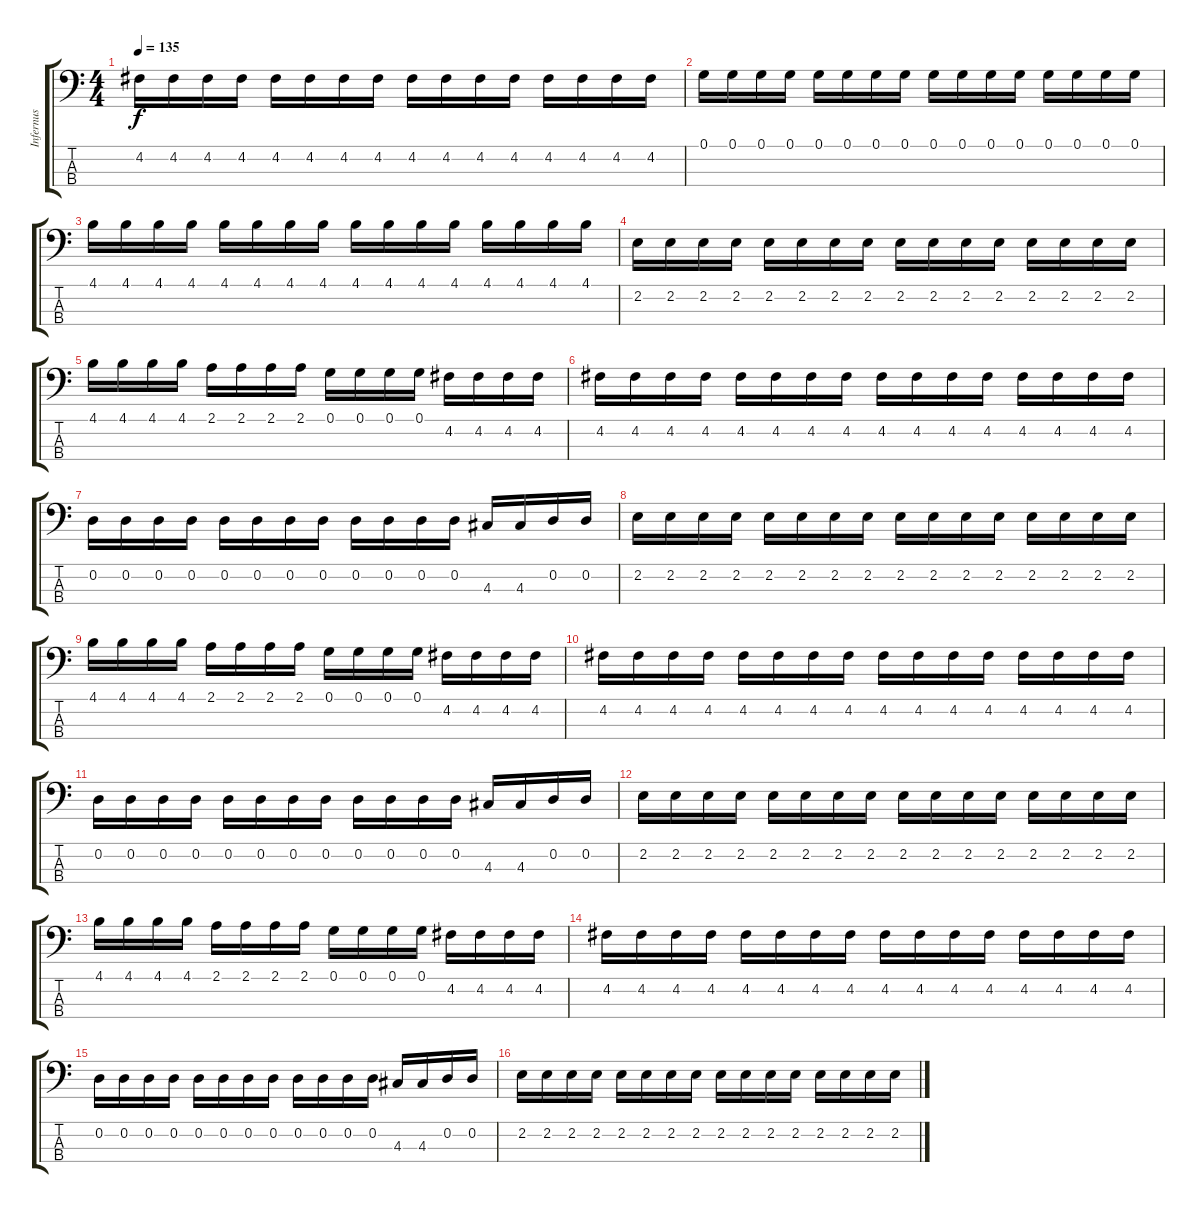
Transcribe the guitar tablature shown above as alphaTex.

\track ("Infernus" "Infernus") {instrument electricbassfinger}
\staff {score tabs}
\tuning (G2 D2 A1 E1) {hide}
\ts (4 4)
\tempo 135
\clef f4
\ks c
4.2.16{dy f} 4.2.16 4.2.16 4.2.16 4.2.16 4.2.16 4.2.16 4.2.16 4.2.16 4.2.16 4.2.16 4.2.16 4.2.16 4.2.16 4.2.16 4.2.16 |
0.1.16 0.1.16 0.1.16 0.1.16 0.1.16 0.1.16 0.1.16 0.1.16 0.1.16 0.1.16 0.1.16 0.1.16 0.1.16 0.1.16 0.1.16 0.1.16 |
4.1.16 4.1.16 4.1.16 4.1.16 4.1.16 4.1.16 4.1.16 4.1.16 4.1.16 4.1.16 4.1.16 4.1.16 4.1.16 4.1.16 4.1.16 4.1.16 |
2.2.16 2.2.16 2.2.16 2.2.16 2.2.16 2.2.16 2.2.16 2.2.16 2.2.16 2.2.16 2.2.16 2.2.16 2.2.16 2.2.16 2.2.16 2.2.16 |
4.1.16 4.1.16 4.1.16 4.1.16 2.1.16 2.1.16 2.1.16 2.1.16 0.1.16 0.1.16 0.1.16 0.1.16 4.2.16 4.2.16 4.2.16 4.2.16 |
4.2.16 4.2.16 4.2.16 4.2.16 4.2.16 4.2.16 4.2.16 4.2.16 4.2.16 4.2.16 4.2.16 4.2.16 4.2.16 4.2.16 4.2.16 4.2.16 |
0.2.16 0.2.16 0.2.16 0.2.16 0.2.16 0.2.16 0.2.16 0.2.16 0.2.16 0.2.16 0.2.16 0.2.16 4.3.16 4.3.16 0.2.16 0.2.16 |
2.2.16 2.2.16 2.2.16 2.2.16 2.2.16 2.2.16 2.2.16 2.2.16 2.2.16 2.2.16 2.2.16 2.2.16 2.2.16 2.2.16 2.2.16 2.2.16 |
4.1.16 4.1.16 4.1.16 4.1.16 2.1.16 2.1.16 2.1.16 2.1.16 0.1.16 0.1.16 0.1.16 0.1.16 4.2.16 4.2.16 4.2.16 4.2.16 |
4.2.16 4.2.16 4.2.16 4.2.16 4.2.16 4.2.16 4.2.16 4.2.16 4.2.16 4.2.16 4.2.16 4.2.16 4.2.16 4.2.16 4.2.16 4.2.16 |
0.2.16 0.2.16 0.2.16 0.2.16 0.2.16 0.2.16 0.2.16 0.2.16 0.2.16 0.2.16 0.2.16 0.2.16 4.3.16 4.3.16 0.2.16 0.2.16 |
2.2.16 2.2.16 2.2.16 2.2.16 2.2.16 2.2.16 2.2.16 2.2.16 2.2.16 2.2.16 2.2.16 2.2.16 2.2.16 2.2.16 2.2.16 2.2.16 |
4.1.16 4.1.16 4.1.16 4.1.16 2.1.16 2.1.16 2.1.16 2.1.16 0.1.16 0.1.16 0.1.16 0.1.16 4.2.16 4.2.16 4.2.16 4.2.16 |
4.2.16 4.2.16 4.2.16 4.2.16 4.2.16 4.2.16 4.2.16 4.2.16 4.2.16 4.2.16 4.2.16 4.2.16 4.2.16 4.2.16 4.2.16 4.2.16 |
0.2.16 0.2.16 0.2.16 0.2.16 0.2.16 0.2.16 0.2.16 0.2.16 0.2.16 0.2.16 0.2.16 0.2.16 4.3.16 4.3.16 0.2.16 0.2.16 |
2.2.16 2.2.16 2.2.16 2.2.16 2.2.16 2.2.16 2.2.16 2.2.16 2.2.16 2.2.16 2.2.16 2.2.16 2.2.16 2.2.16 2.2.16 2.2.16
